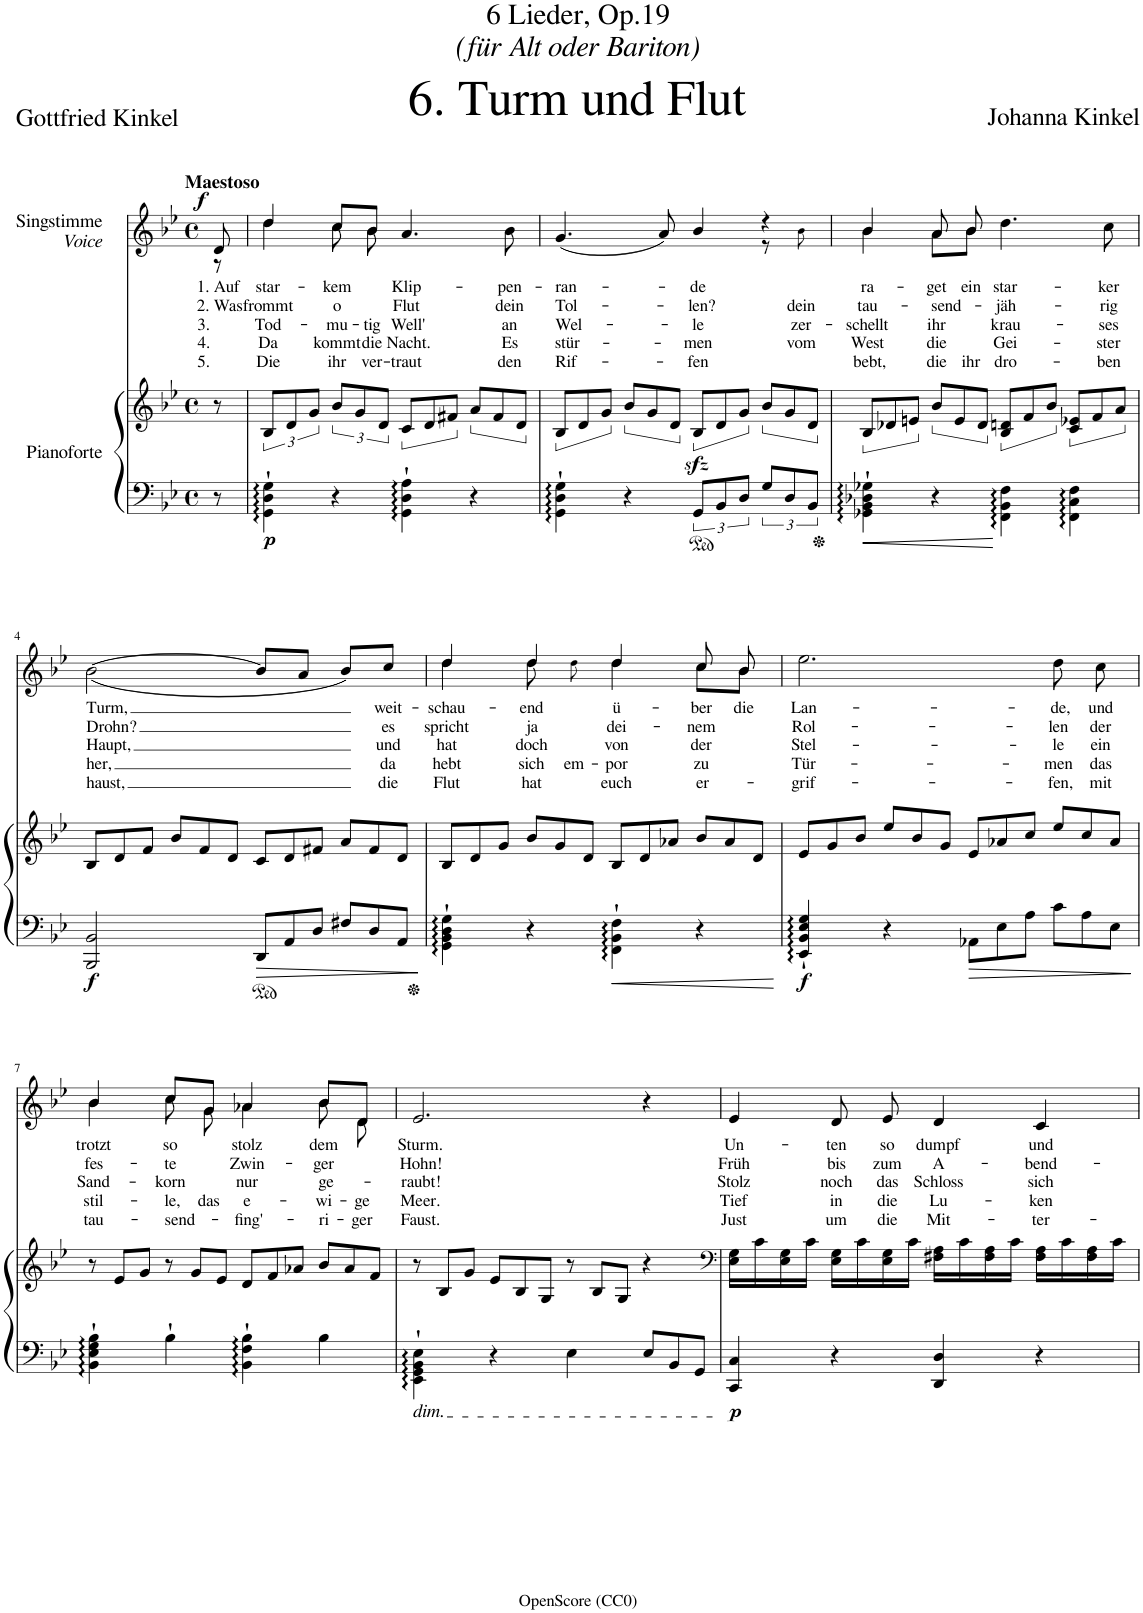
**kern	**kern	**dynam	**kern	**text	**text	**text	**text	**text	**dynam
*part2	*part2	*part2	*part1	*part1	*part1	*part1	*part1	*part1	*part1
*staff3	*staff2	*staff2/3	*staff1	*staff1	*staff1	*staff1	*staff1	*staff1	*staff1
*I"Pianoforte	*	*	*I"Singstimme Voice	*	*	*	*	*	*
*I'Pno	*	*	*	*	*	*	*	*	*
*clefF4	*clefG2	*	*clefG2	*	*	*	*	*	*
*k[b-e-]	*k[b-e-]	*	*k[b-e-]	*	*	*	*	*	*
*M4/4	*M4/4	*	*M4/4	*	*	*	*	*	*
*met(c)	*met(c)	*	*met(c)	*	*	*	*	*	*
=	=	=	=	=	=	=	=	=	=
!	!	!	!LO:TX:a:B:t=Maestoso	!	!	!	!	!	!
!	!	!	!	!LO:LY:b	!LO:LY:b	!LO:LY:b	!LO:LY:b	!LO:LY:b	!LO:DY:a
*	*	*	*^	*	*	*	*	*	*
8r	8r	.	8d/	8r	1. Auf	2. Was	3.	4.	5.	f
=1	=1	=1	=1	=1	=1	=1	=1	=1	=1	=1
!	!	!LO:DY:b=2	!	!	!LO:LY:b	!LO:LY:b	!LO:LY:b	!LO:LY:b	!LO:LY:b	!
4GG\` 4D\` 4G\`	12B-/L	p	4dd/	4dd\	star-	frommt	Tod-	Da	Die	.
.	12d/	.	.	.	.	.	.	.	.	.
.	12g/J	.	.	.	.	.	.	.	.	.
!	!	!	!	!	!LO:LY:b	!LO:LY:b	!LO:LY:b	!LO:LY:b	!LO:LY:b	!
4r	12b-/L	.	8cc/L	8cc\	-kem	o	-mu-	kommt	ihr	.
.	12g/	.	.	.	.	.	.	.	.	.
!	!	!	!	!	!	!	!LO:LY:b	!LO:LY:b	!LO:LY:b	!
.	.	.	8b-/J	8b-\	.	.	-tig	die	ver-	.
.	12d/J	.	.	.	.	.	.	.	.	.
*	*Xtuplet	*	*	*	*	*	*	*	*	*
!	!	!	!	!	!LO:LY:b	!LO:LY:b	!LO:LY:b	!LO:LY:b	!LO:LY:b	!
4GG\` 4D\` 4A\`	12c/L	.	4.a/	2ryy	Klip-	Flut	Well'	Nacht.	-traut	.
.	12d/	.	.	.	.	.	.	.	.	.
.	12f#X/J	.	.	.	.	.	.	.	.	.
4r	12a/L	.	.	.	.	.	.	.	.	.
.	12f#/	.	.	.	.	.	.	.	.	.
!	!	!	!	!	!LO:LY:b	!LO:LY:b	!LO:LY:b	!LO:LY:b	!LO:LY:b	!
.	.	.	8b-\	.	-pen-	dein	an	Es	den	.
.	12d/J	.	.	.	.	.	.	.	.	.
=2	=2	=2	=2	=2	=2	=2	=2	=2	=2	=2
!	!	!	!	!	!LO:LY:b	!LO:LY:b	!LO:LY:b	!LO:LY:b	!LO:LY:b	!
4GG\` 4D\` 4G\`	12B-/L	.	(<4.g/	2ryy	-ran-	Tol-	Wel-	stür-	Rif-	.
.	12d/	.	.	.	.	.	.	.	.	.
.	12g/J	.	.	.	.	.	.	.	.	.
4r	12b-/L	.	.	.	.	.	.	.	.	.
.	12g/	.	.	.	.	.	.	.	.	.
.	.	.	8a/)	.	.	.	.	.	.	.
.	12d/J	.	.	.	.	.	.	.	.	.
!	!	!	!	!	!LO:LY:b	!LO:LY:b	!LO:LY:b	!LO:LY:b	!LO:LY:b	!
12GG/L	12B-zz</L	.	4b-/	4ryy	-de	-len?	-le	-men	-fen	.
12BB-/	12d/	.	.	.	.	.	.	.	.	.
12D/J	12g/J	.	.	.	.	.	.	.	.	.
12G/L	12b-/L	.	4r	8r	.	.	.	.	.	.
12D/	12g/	.	.	.	.	.	.	.	.	.
!	!	!	!	!	!	!LO:LY:b	!LO:LY:b	!LO:LY:b	!	!
.	.	.	.	8b-\	.	dein	zer-	vom	.	.
12BB-/J	12d/J	.	.	.	.	.	.	.	.	.
=3	=3	=3	=3	=3	=3	=3	=3	=3	=3	=3
!	!	!	!	!	!LO:LY:b	!LO:LY:b	!	!	!LO:LY:b	!
!	!	!	!	!	!	!	!LO:LY:b	!LO:LY:b	!	!
4GG-X\` 4BB-\` 4D-X\` 4G-X\`	12B-/L	.	4b-/	4b-\	.	.	-schellt	West	bebt,	.
.	12d-X/	.	.	.	.	.	.	.	.	.
.	12en/J	.	.	.	.	.	.	.	.	.
!	!	!	!	!	!LO:LY:b	!LO:LY:b	!	!	!LO:LY:b	!
!	!	!	!	!	!	!	!LO:LY:b	!LO:LY:b	!	!
4r	12b-/L	.	8a/	8a\L	.	.	ihr	die	die	.
.	12e/	.	.	.	.	.	.	.	.	.
!	!	!	!	!	!LO:LY:b	!	!	!	!LO:LY:b	!
.	.	.	8b-/	8b-\J	ein	.	.	.	ihr	.
.	12d-/J	.	.	.	.	.	.	.	.	.
!	!	!	!	!	!LO:LY:b	!LO:LY:b	!LO:LY:b	!LO:LY:b	!LO:LY:b	!
4FF\ 4BB-\ 4F\	12B-/ 12dn/L	.	4.dd\	2ryy	star-	-jäh-	krau-	Gei-	dro-	.
.	12f/	.	.	.	.	.	.	.	.	.
.	12b-/J	.	.	.	.	.	.	.	.	.
4FF\ 4C\ 4F\	12c/ 12e-X/L	.	.	.	.	.	.	.	.	.
.	12f/	.	.	.	.	.	.	.	.	.
!	!	!	!	!	!LO:LY:b	!LO:LY:b	!LO:LY:b	!LO:LY:b	!LO:LY:b	!
.	.	.	8cc\	.	-ker	-rig	-ses	-ster	-ben	.
.	12a/J	.	.	.	.	.	.	.	.	.
*	*	*	*v	*v	*	*	*	*	*	*
!!LO:LB:g=z
=4	=4	=4	=4	=4	=4	=4	=4	=4	=4
!	!	!LO:DY:b=2	!	!LO:LY:b	!LO:LY:b	!LO:LY:b	!LO:LY:b	!LO:LY:b	!
2BBB-/ 2BB-/	12B-/L	f	(<[2b-\	Turm,	Drohn?	Haupt,	her,	haust,	.
.	12d/	.	.	.	.	.	.	.	.
.	12f/J	.	.	.	.	.	.	.	.
.	12b-/L	.	.	.	.	.	.	.	.
.	12f/	.	.	.	.	.	.	.	.
.	12d/J	.	.	.	.	.	.	.	.
*Xtuplet	*	*	*	*	*	*	*	*	*
12DD/L	12c/L	.	8b-/L]	.	.	.	.	.	.
12AA/	12d/	.	.	.	.	.	.	.	.
.	.	.	8a/J	.	.	.	.	.	.
12D/J	12f#X/J	.	.	.	.	.	.	.	.
12F#X/L	12a/L	.	8b-/L)	.	.	.	.	.	.
12D/	12f#/	.	.	.	.	.	.	.	.
!	!	!	!	!LO:LY:b	!LO:LY:b	!LO:LY:b	!LO:LY:b	!LO:LY:b	!
.	.	.	8cc/J	weit-	es	und	da	die	.
12AA/J	12d/J	.	.	.	.	.	.	.	.
=5	=5	=5	=5	=5	=5	=5	=5	=5	=5
!	!	!	!	!LO:LY:b	!LO:LY:b	!LO:LY:b	!LO:LY:b	!LO:LY:b	!
*	*	*	*^	*	*	*	*	*	*
4GG\` 4BB-\` 4D\` 4G\`	12B-/L	.	4dd/	4dd\	-schau-	spricht	hat	hebt	Flut	.
.	12d/	.	.	.	.	.	.	.	.	.
.	12g/J	.	.	.	.	.	.	.	.	.
!	!	!	!	!	!LO:LY:b	!LO:LY:b	!LO:LY:b	!	!LO:LY:b	!
!	!	!	!	!	!	!	!	!LO:LY:b	!	!
4r	12b-/L	.	4dd/	8dd\	.	.	.	sich	hat	.
.	12g/	.	.	.	.	.	.	.	.	.
!	!	!	!	!	!	!	!	!LO:LY:b	!	!
.	.	.	.	8dd\	.	.	.	em-	.	.
.	12d/J	.	.	.	.	.	.	.	.	.
!	!	!	!	!	!LO:LY:b	!LO:LY:b	!LO:LY:b	!	!LO:LY:b	!
!	!	!	!	!	!	!	!	!LO:LY:b	!	!
4FF\` 4BB-\` 4F\`	12B-/L	.	4dd/	4dd\	.	.	.	-por	euch	.
.	12d/	.	.	.	.	.	.	.	.	.
.	12a-X/J	.	.	.	.	.	.	.	.	.
!	!	!	!	!	!LO:LY:b	!LO:LY:b	!LO:LY:b	!	!LO:LY:b	!
!	!	!	!	!	!	!	!	!LO:LY:b	!	!
4r	12b-/L	.	8cc/	8cc\L	.	.	.	zu	er-	.
.	12a-/	.	.	.	.	.	.	.	.	.
!	!	!	!	!	!LO:LY:b	!	!	!	!	!
.	.	.	8b-/	8b-\J	die	.	.	.	.	.
.	12d/J	.	.	.	.	.	.	.	.	.
*	*	*	*v	*v	*	*	*	*	*	*
=6	=6	=6	=6	=6	=6	=6	=6	=6	=6
!	!	!LO:DY:b=2	!	!LO:LY:b	!LO:LY:b	!LO:LY:b	!LO:LY:b	!LO:LY:b	!
4EE-/` 4BB-/` 4E-/` 4G/`	12e-/L	f	2.ee-\	Lan-	Rol-	Stel-	Tür-	-grif-	.
.	12g/	.	.	.	.	.	.	.	.
.	12b-/J	.	.	.	.	.	.	.	.
4r	12ee-/L	.	.	.	.	.	.	.	.
.	12b-/	.	.	.	.	.	.	.	.
.	12g/J	.	.	.	.	.	.	.	.
12AA-X\L	12e-/L	.	.	.	.	.	.	.	.
12E-\	12a-X/	.	.	.	.	.	.	.	.
12A\J	12cc/J	.	.	.	.	.	.	.	.
!	!	!	!	!LO:LY:b	!LO:LY:b	!LO:LY:b	!LO:LY:b	!LO:LY:b	!
12c\L	12ee-/L	.	8dd\	-de,	-len	-le	-men	-fen,	.
12A\	12cc/	.	.	.	.	.	.	.	.
!	!	!	!	!LO:LY:b	!LO:LY:b	!LO:LY:b	!LO:LY:b	!LO:LY:b	!
.	.	.	8cc\	und	der	ein	das	mit	.
12E-\J	12a-/J	.	.	.	.	.	.	.	.
!!LO:LB:g=z
=7	=7	=7	=7	=7	=7	=7	=7	=7	=7
!	!	!	!	!LO:LY:b	!LO:LY:b	!LO:LY:b	!LO:LY:b	!LO:LY:b	!
*	*	*	*^	*	*	*	*	*	*
4BB-\` 4E-\` 4G\` 4B-\`	12r	.	4b-/	4b-\	trotzt	fes-	Sand-	stil-	tau-	.
.	12e-/L	.	.	.	.	.	.	.	.	.
.	12g/J	.	.	.	.	.	.	.	.	.
!	!	!	!	!	!LO:LY:b	!LO:LY:b	!LO:LY:b	!LO:LY:b	!LO:LY:b	!
4B-`\	12r	.	8cc/L	8cc\	so	-te	-korn	-le,	-send-	.
.	12g/L	.	.	.	.	.	.	.	.	.
!	!	!	!	!	!	!	!	!LO:LY:b	!	!
.	.	.	8g/J	8g\	.	.	.	das	.	.
.	12e-/J	.	.	.	.	.	.	.	.	.
!	!	!	!	!	!LO:LY:b	!LO:LY:b	!LO:LY:b	!LO:LY:b	!LO:LY:b	!
4BB-\` 4F\` 4B-\`	12d/L	.	4a-X/	4a-\	stolz	Zwin-	nur	e-	-fing'-	.
.	12f/	.	.	.	.	.	.	.	.	.
.	12a-X/J	.	.	.	.	.	.	.	.	.
!	!	!	!	!	!LO:LY:b	!LO:LY:b	!LO:LY:b	!LO:LY:b	!LO:LY:b	!
4B-\	12b-/L	.	8b-/L	8b-\	dem	-ger	ge-	-wi-	-ri-	.
.	12a-/	.	.	.	.	.	.	.	.	.
!	!	!	!	!	!	!	!	!LO:LY:b	!LO:LY:b	!
.	.	.	8d/J	8d\	.	.	.	-ge	-ger	.
.	12f/J	.	.	.	.	.	.	.	.	.
*	*	*	*v	*v	*	*	*	*	*	*
=8	=8	=8	=8	=8	=8	=8	=8	=8	=8
!LO:TX:b:i:t=dim.	!	!	!	!	!	!	!	!	!
!	!	!	!	!LO:LY:b	!LO:LY:b	!LO:LY:b	!LO:LY:b	!LO:LY:b	!
4EE-\` 4GG\` 4BB-\` 4E-\`	12r	.	2.e-/	Sturm.	Hohn!	-raubt!	Meer.	Faust.	.
.	12B-/L	.	.	.	.	.	.	.	.
.	12g/J	.	.	.	.	.	.	.	.
4r	12e-/L	.	.	.	.	.	.	.	.
.	12B-/	.	.	.	.	.	.	.	.
.	12G/J	.	.	.	.	.	.	.	.
4E-\	12r	.	.	.	.	.	.	.	.
.	12B-/L	.	.	.	.	.	.	.	.
.	12G/J	.	.	.	.	.	.	.	.
12E-/L	4r	.	4r	.	.	.	.	.	.
12BB-/	.	.	.	.	.	.	.	.	.
12GG/J	.	.	.	.	.	.	.	.	.
=9	=9	=9	=9	=9	=9	=9	=9	=9	=9
*	*clefF4	*	*	*	*	*	*	*	*
!	!	!LO:DY:b=2	!	!LO:LY:b	!LO:LY:b	!LO:LY:b	!LO:LY:b	!LO:LY:b	!
4CC/ 4C/	16E-\ 16G\LL	p	4e-/	Un-	Früh	Stolz	Tief	Just	.
.	16c\	.	.	.	.	.	.	.	.
.	16E-\ 16G\	.	.	.	.	.	.	.	.
.	16c\JJ	.	.	.	.	.	.	.	.
!	!	!	!	!LO:LY:b	!LO:LY:b	!LO:LY:b	!LO:LY:b	!LO:LY:b	!
4r	16E-\ 16G\LL	.	8d/	-ten	bis	noch	in	um	.
.	16c\	.	.	.	.	.	.	.	.
!	!	!	!	!LO:LY:b	!LO:LY:b	!LO:LY:b	!LO:LY:b	!LO:LY:b	!
.	16E-\ 16G\	.	8e-/	so	zum	das	die	die	.
.	16c\JJ	.	.	.	.	.	.	.	.
!	!	!	!	!LO:LY:b	!LO:LY:b	!LO:LY:b	!LO:LY:b	!LO:LY:b	!
4DD/ 4D/	16F#X\ 16A\LL	.	4d/	dumpf	A-	Schloss	Lu-	Mit-	.
.	16c\	.	.	.	.	.	.	.	.
.	16F#\ 16A\	.	.	.	.	.	.	.	.
.	16c\JJ	.	.	.	.	.	.	.	.
!	!	!	!	!LO:LY:b	!LO:LY:b	!LO:LY:b	!LO:LY:b	!LO:LY:b	!
4r	16F#\ 16A\LL	.	4c/	und	-bend-	sich	-ken	-ter-	.
.	16c\	.	.	.	.	.	.	.	.
.	16F#\ 16A\	.	.	.	.	.	.	.	.
.	16c\JJ	.	.	.	.	.	.	.	.
=	=	=	=	=	=	=	=	=	=
*-	*-	*-	*-	*-	*-	*-	*-	*-	*-
